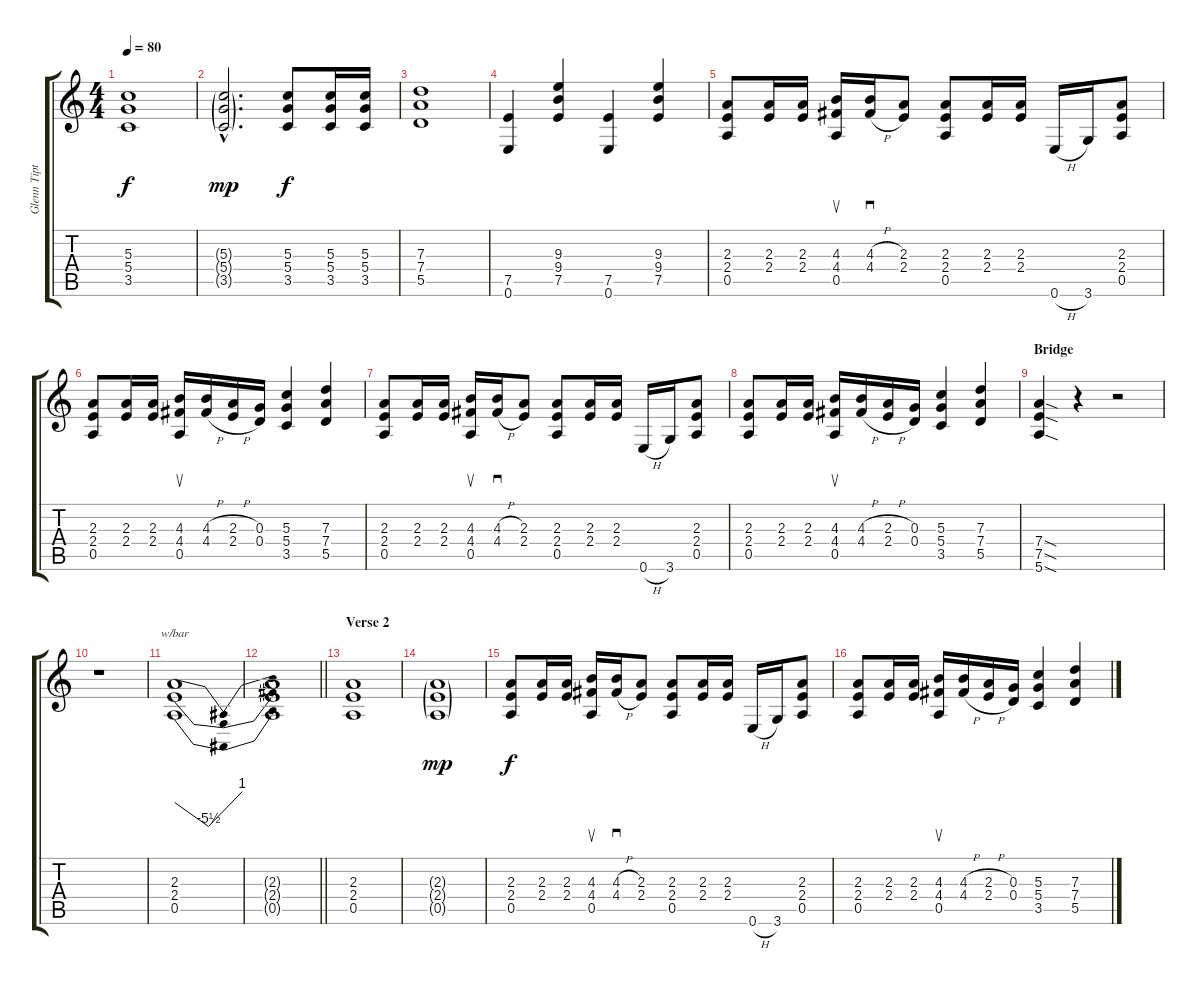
\track ("Glenn Tipton" "Glenn Tipt") {instrument overdrivenguitar}
\staff {score tabs}
\tuning (E4 B3 G3 D3 A2 E2) {hide}
\ts (4 4)
\tempo 80
\clef g2
\ks c
(5.3 5.4 3.5).1{dy f} |
(5.3{g hac} 5.4{g hac} 3.5{g hac}).2{d dy mp} (5.3 5.4 3.5).8{dy f} (5.3 5.4 3.5).16 (5.3 5.4 3.5).16 |
(7.3 7.4 5.5).1 |
(7.5 0.6).4 (9.3 9.4 7.5).4 (7.5 0.6).4 (9.3 9.4 7.5).4 |
(2.3 2.4 0.5).8 (2.3 2.4).16 (2.3 2.4).16 (4.3 4.4 0.5).16{su} (4.3{h} 4.4{h}).16{sd} (2.3 2.4).8 (2.3 2.4 0.5).8 (2.3 2.4).16 (2.3 2.4).16 0.6{h}.16 3.6.16 (2.3 2.4 0.5).8 |
(2.3 2.4 0.5).8 (2.3 2.4).16 (2.3 2.4).16 (4.3 4.4 0.5).16{su} (4.3{h} 4.4{h}).16 (2.3{h} 2.4{h}).16 (0.3 0.4).16 (5.3 5.4 3.5).4 (7.3 7.4 5.5).4 |
(2.3 2.4 0.5).8 (2.3 2.4).16 (2.3 2.4).16 (4.3 4.4 0.5).16{su} (4.3{h} 4.4{h}).16{sd} (2.3 2.4).8 (2.3 2.4 0.5).8 (2.3 2.4).16 (2.3 2.4).16 0.6{h}.16 3.6.16 (2.3 2.4 0.5).8 |
(2.3 2.4 0.5).8 (2.3 2.4).16 (2.3 2.4).16 (4.3 4.4 0.5).16{su} (4.3{h} 4.4{h}).16 (2.3{h} 2.4{h}).16 (0.3 0.4).16 (5.3 5.4 3.5).4 (7.3 7.4 5.5).4 |
\section ("" "Bridge")
(7.4{sod} 7.5{sod} 5.6{sod}).4 r.4 r.2 |
r.1 |
(2.3 2.4 0.5).1{tbe (dip default 0 0 45 -22 50 -22 60 4)} |
\barLineRight lightlight
(2.3{t} 2.4{t} 0.5{t}).1 |
\section ("" "Verse 2")
(2.3 2.4 0.5).1 |
(2.3{g} 2.4{g} 0.5{g}).1{dy mp} |
(2.3 2.4 0.5).8{dy f} (2.3 2.4).16 (2.3 2.4).16 (4.3 4.4 0.5).16{su} (4.3{h} 4.4{h}).16{sd} (2.3 2.4).8 (2.3 2.4 0.5).8 (2.3 2.4).16 (2.3 2.4).16 0.6{h}.16 3.6.16 (2.3 2.4 0.5).8 |
(2.3 2.4 0.5).8 (2.3 2.4).16 (2.3 2.4).16 (4.3 4.4 0.5).16{su} (4.3{h} 4.4{h}).16 (2.3{h} 2.4{h}).16 (0.3 0.4).16 (5.3 5.4 3.5).4 (7.3 7.4 5.5).4
